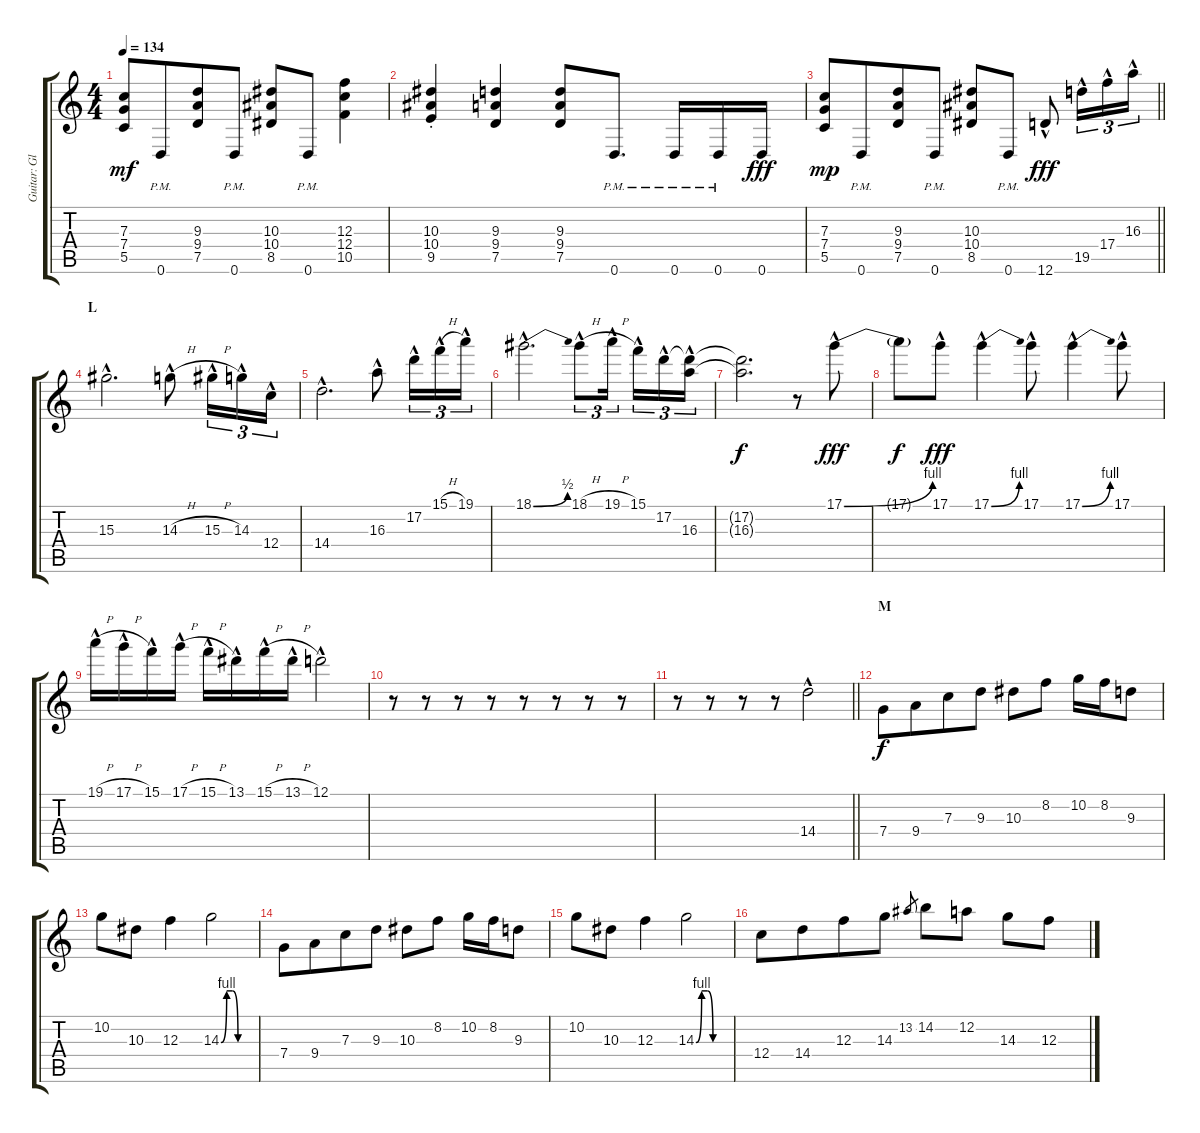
\track ("Guitar: Glenn" "Guitar: Gl") {instrument distortionguitar}
\staff {score tabs}
\tuning (D4 A3 F3 C3 G2 D2) {hide}
\ts (4 4)
\tempo 134
\clef g2
\ks c
(7.3 7.4 5.5).8{dy mf} 0.6{pm}.8{beam merge} (9.3 9.4 7.5).8 0.6{pm}.8 (10.3 10.4 8.5).8 0.6{pm}.8 (12.3 12.4 10.5).4 |
(10.3{st} 10.4{st} 9.5{st}).4 (9.3 9.4 7.5).4 (9.3 9.4 7.5).8 0.6{pm}.8{d} 0.6{pm}.16 0.6{pm}.16 0.6.16{dy fff} |
\barLineRight lightlight
(7.3 7.4 5.5).8{dy mp} 0.6{pm}.8{beam merge} (9.3 9.4 7.5).8 0.6{pm}.8 (10.3 10.4 8.5).8 0.6{pm}.8 12.6{hac}.8{dy fff} 19.5{hac}.16{tu (3 2)} 17.4{hac}.16{tu (3 2)} 16.3{hac}.16{tu (3 2)} |
\section ("" "L")
15.3{hac}.2{d} 14.3{h hac}.8 15.3{h hac}.16{tu (3 2)} 14.3{hac}.16{tu (3 2)} 12.4{hac}.16{tu (3 2)} |
14.4{hac}.2{d} 16.3{hac}.8 17.2{hac}.16{tu (3 2)} 15.1{h hac}.16{tu (3 2)} 19.1{hac}.16{tu (3 2)} |
18.1{be (bend 0 0 60 2) hac}.2{d} 18.1{h hac}.8{tu (3 2)} 19.1{h hac}.16{tu (3 2) beam splitsecondary} 15.1{hac}.16{tu (3 2)} 17.2{hac}.16{tu (3 2)} (17.2{t} 16.3{hac}).16{tu (3 2)} |
(17.2{t} 16.3{t}).2{d dy f} r.8 17.1{be (bend 0 0 60 4) hac}.8{dy fff} |
17.1{t}.8{dy f} 17.1{hac}.8{dy fff} 17.1{be (bend 0 0 60 4) hac}.4 17.1{hac}.8 17.1{be (bend 0 0 60 4) hac}.4 17.1{hac}.8 |
19.1{h hac}.16 17.1{h hac}.16 15.1{hac}.16 17.1{h hac}.16 15.1{h hac}.16 13.1{hac}.16 15.1{h hac}.16 13.1{h hac}.16 12.1{hac}.2 |
r.8 r.8 r.8 r.8 r.8 r.8 r.8 r.8 |
\barLineRight lightlight
r.8 r.8 r.8 r.8 14.4{hac}.2 |
\section ("" "M")
7.4.8{dy f} 9.4.8{beam merge} 7.3.8 9.3.8 10.3.8 8.2.8 10.2.16 8.2.16 9.3.8 |
10.2.8 10.3.8 12.3.4 14.3{be (custom 0 0 10 4 20 4 30 0 60 0)}.2 |
7.4.8 9.4.8{beam merge} 7.3.8 9.3.8 10.3.8 8.2.8 10.2.16 8.2.16 9.3.8 |
10.2.8 10.3.8 12.3.4 14.3{be (custom 0 0 10 4 20 4 30 0 60 0)}.2 |
12.4.8 14.4.8{beam merge} 12.3.8 14.3.8 13.2.8{gr} 14.2.8 12.2.8 14.3.8 12.3.8
